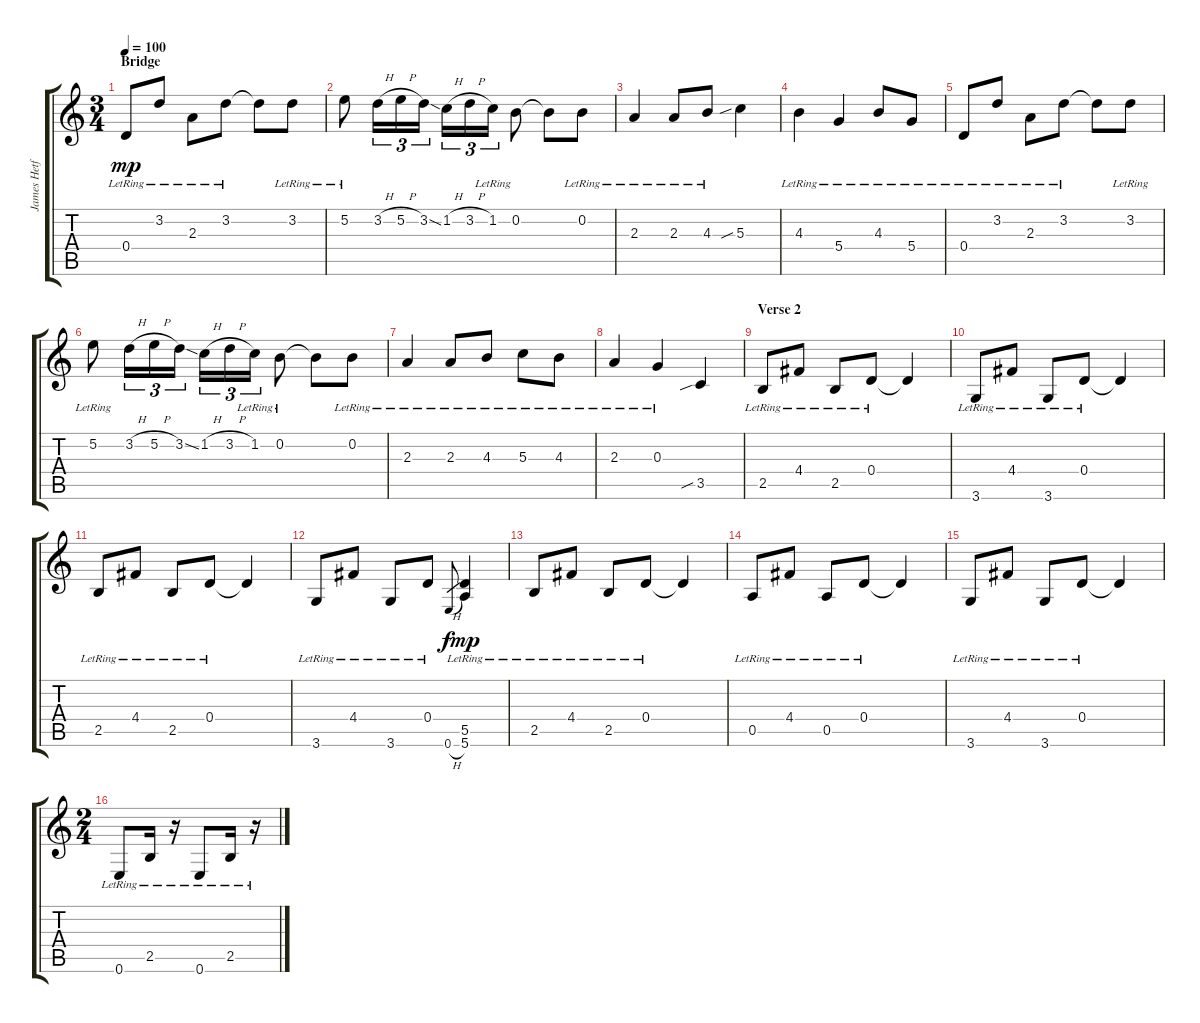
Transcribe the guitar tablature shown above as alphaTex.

\track ("James Hetfield" "James Hetf") {instrument acousticguitarsteel}
\staff {score tabs}
\tuning (E4 B3 G3 D3 A2 E2) {hide}
\ts (3 4)
\section ("" "Bridge")
\tempo 100
\clef g2
\ks c
0.4{lr}.8{dy mp} 3.2{lr}.8 2.3{lr}.8 3.2{lr}.8 3.2{t}.8 3.2{lr}.8 |
5.2{lr}.8 3.2{h}.16{tu (3 2)} 5.2{h}.16{tu (3 2)} 3.2{ss}.16{tu (3 2)} 1.2{h}.16{tu (3 2)} 3.2{h}.16{tu (3 2)} 1.2{lr}.16{tu (3 2)} 0.2{lr}.8 0.2{t}.8 0.2{lr}.8 |
2.3{lr}.4 2.3{lr}.8 4.3{lr}.8 5.3{sib}.4 |
4.3{lr}.4 5.4{lr}.4 4.3{lr}.8 5.4{lr}.8 |
0.4{lr}.8 3.2{lr}.8 2.3{lr}.8 3.2{lr}.8 3.2{t}.8 3.2{lr}.8 |
5.2{lr}.8 3.2{h}.16{tu (3 2)} 5.2{h}.16{tu (3 2)} 3.2{ss}.16{tu (3 2)} 1.2{h}.16{tu (3 2)} 3.2{h}.16{tu (3 2)} 1.2{lr}.16{tu (3 2)} 0.2{lr}.8 0.2{t}.8 0.2{lr}.8 |
2.3{lr}.4 2.3{lr}.8 4.3{lr}.8 5.3{lr}.8 4.3{lr}.8 |
2.3{lr}.4 0.3{lr}.4 3.5{sib}.4 |
\section ("" "Verse 2")
2.5{lr}.8 4.4{lr}.8 2.5{lr}.8 0.4{lr}.8 0.4{t}.4 |
3.6{lr}.8 4.4{lr}.8 3.6{lr}.8 0.4{lr}.8 0.4{t}.4 |
2.5{lr}.8 4.4{lr}.8 2.5{lr}.8 0.4{lr}.8 0.4{t}.4 |
3.6{lr}.8 4.4{lr}.8 3.6{lr}.8 0.4{lr}.8 0.6{h}.8{gr dy f} (5.5{lr} 5.6{lr}).4{dy mp} |
2.5{lr}.8 4.4{lr}.8 2.5{lr}.8 0.4{lr}.8 0.4{t}.4 |
0.5{lr}.8 4.4{lr}.8 0.5{lr}.8 0.4{lr}.8 0.4{t}.4 |
3.6{lr}.8 4.4{lr}.8 3.6{lr}.8 0.4{lr}.8 0.4{t}.4 |
\ts (2 4)
0.6{lr}.8 2.5{lr}.16 r.16 0.6{lr}.8 2.5{lr}.16 r.16
